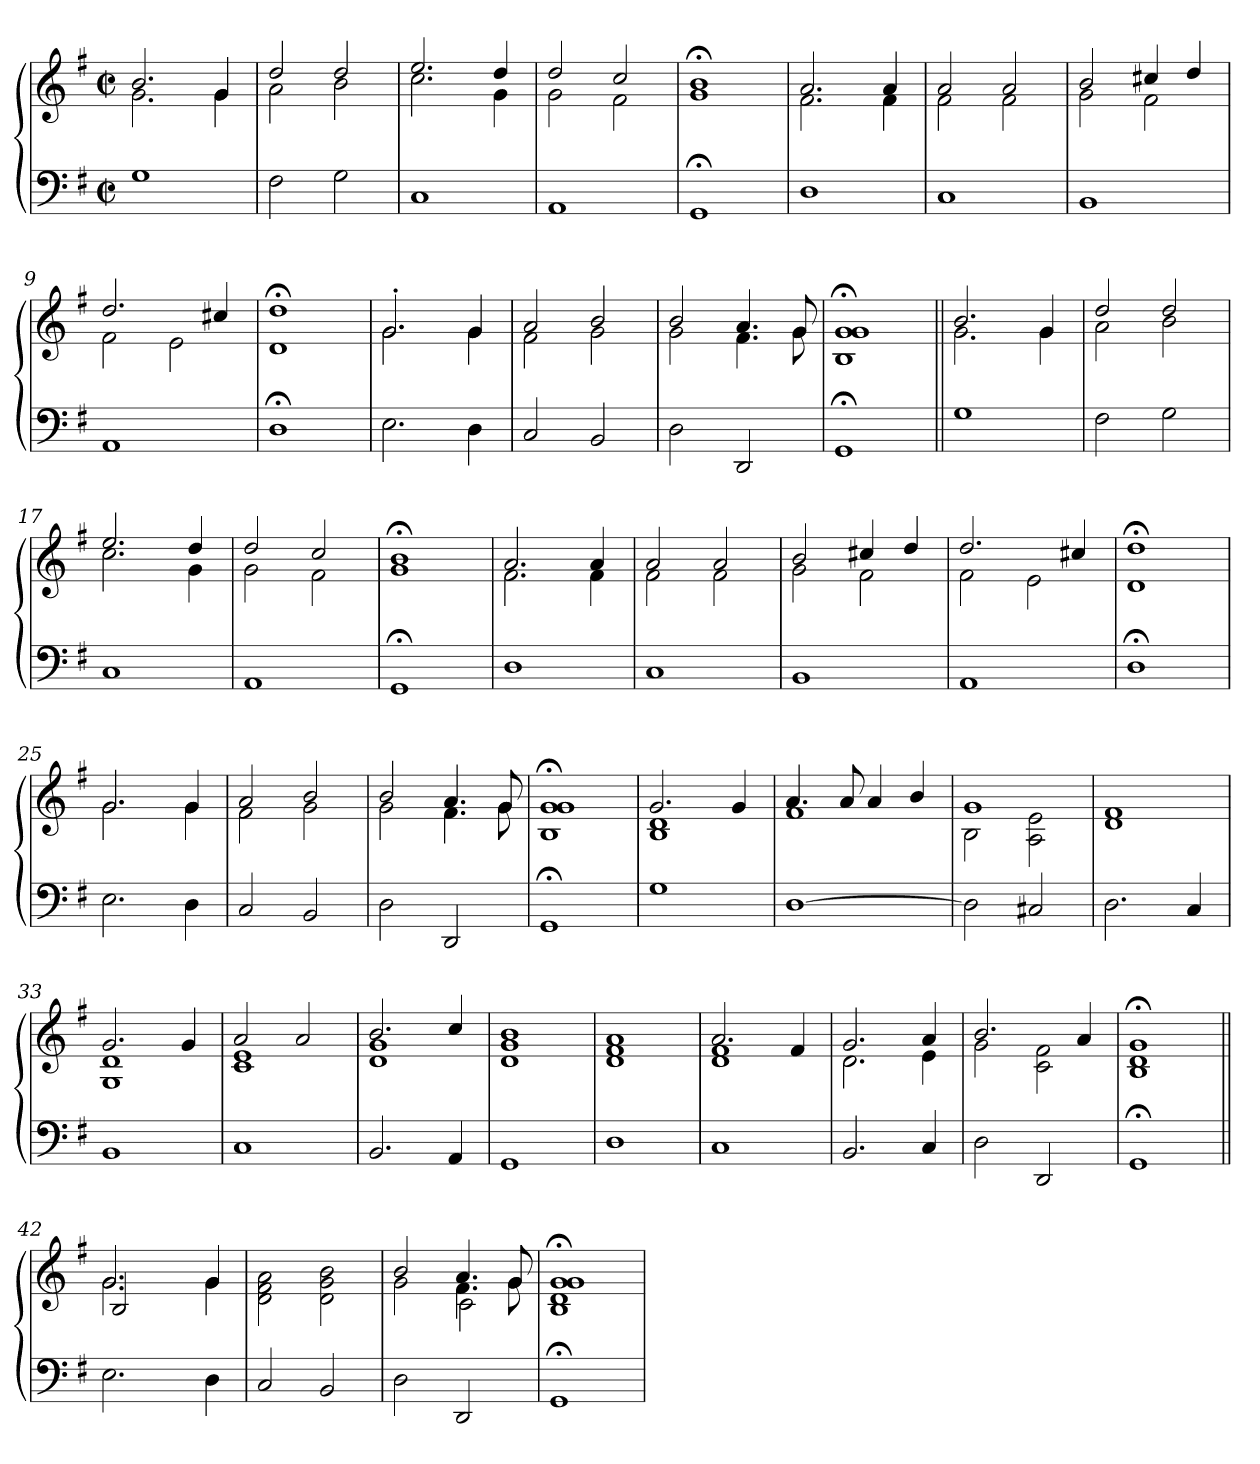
**kern	**kern
*part2	*part1
*staff2	*staff1
*clefF4	*clefG2
*k[f#]	*k[f#]
*G:	*G:
*M2/2	*M2/2
*met(c|)	*met(c|)
=1	=1
*	*^
1G	2.b/	2.g\
.	4g/	4g\
=2	=2	=2
2F#\	2dd/	2a\
2G\	2dd/	2b\
=3	=3	=3
1C	2.ee/	2.cc\
.	4dd/	4g\
=4	=4	=4
1AA	2dd/	2g\
.	2cc/	2f#\
*	*v	*v
=5	=5
1GG;	1g; 1b;
=6	=6
*	*^
1D	2.a/	2.f#\
.	4a/	4f#\
=7	=7	=7
1C	2a/	2f#\
.	2a/	2f#\
=8	=8	=8
1BB	2b/	2g\
.	4cc#X/	2f#\
.	4dd/	.
=9	=9	=9
1AA	2.dd/	2f#\
.	.	2e\
.	4cc#X/	.
*	*v	*v
=10	=10
1D;<	1d; 1dd;
!!LO:LB:g=z
=11	=11
*	*^
2.E\	2.g'>/	2.g\
4D\	4g/	4g\
=12	=12	=12
2C/	2a/	2f#\
2BB/	2b/	2g\
=13	=13	=13
2D\	2b/	2g\
2DD/	4.a/	4.f#\
.	8g/	8g\
*	*v	*v
=14	=14
1GG;	1B; 1g; 1g;
=15||	=15||
*	*^
1G	2.b/	2.g\
.	4g/	4g\
=16	=16	=16
2F#\	2dd/	2a\
2G\	2dd/	2b\
=17	=17	=17
1C	2.ee/	2.cc\
.	4dd/	4g\
=18	=18	=18
1AA	2dd/	2g\
.	2cc/	2f#\
*	*v	*v
=19	=19
1GG;	1g; 1b;
!!LO:LB:g=z
=20	=20
*	*^
1D	2.a/	2.f#\
.	4a/	4f#\
=21	=21	=21
1C	2a/	2f#\
.	2a/	2f#\
=22	=22	=22
1BB	2b/	2g\
.	4cc#X/	2f#\
.	4dd/	.
=23	=23	=23
1AA	2.dd/	2f#\
.	.	2e\
.	4cc#X/	.
*	*v	*v
=24	=24
1D;<	1d; 1dd;
=25	=25
*	*^
2.E\	2.g/	2.g\
4D\	4g/	4g\
=26	=26	=26
2C/	2a/	2f#\
2BB/	2b/	2g\
=27	=27	=27
2D\	2b/	2g\
2DD/	4.a/	4.f#\
.	8g/	8g\
*	*v	*v
=28	=28
1GG;	1B; 1g; 1g;
!!LO:LB:g=z
=29	=29
*	*^
1G	2.g/	1B 1d
.	4g/	.
=30	=30	=30
[>1D	4.a/	1f#
.	8a/	.
.	4a/	.
.	4b/	.
=31	=31	=31
2D\]	1g	2B\
2C#X/	.	2A\ 2e\
*	*v	*v
=32	=32
2.D\	1d 1f#
4C/	.
=33	=33
*	*^
1BB	2.g/	1G 1d
.	4g/	.
=34	=34	=34
1C	2a/	1c 1e
.	2a/	.
=35	=35	=35
2.BB/	2.b/	1d 1g
4AA/	4cc/	.
*	*v	*v
=36	=36
1GG	1d 1g 1b
=37	=37
1D	1d 1f# 1a
!!LO:LB:g=z
=38	=38
*	*^
1C	2.a/	1d 1f#
.	4f#/	.
=39	=39	=39
2.BB/	2.g/	2.d\
4C/	4a/	4e\
=40	=40	=40
2D\	2.b/	2g\
2DD/	.	2c\ 2f#\
.	4a/	.
*	*v	*v
=41	=41
1GG;	1B; 1d; 1g;
=42||	=42||
*	*^
*	*	*^
2.E\	2.g/	2.g\	2B/
.	.	.	2ryy
4D\	4g/	4g\	.
*	*v	*v	*v
=43	=43
2C/	2d\ 2f#\ 2a\
2BB/	2d\ 2g\ 2b\
=44	=44
*	*^
*	*	*^
2D\	2b/	2g\	2ryy
2DD/	4.a/	4.f#\	2c\
.	8g/	8g\	.
*	*v	*v	*v
=45	=45
1GG;	1B; 1d; 1g; 1g;
=!	=!
*-	*-
